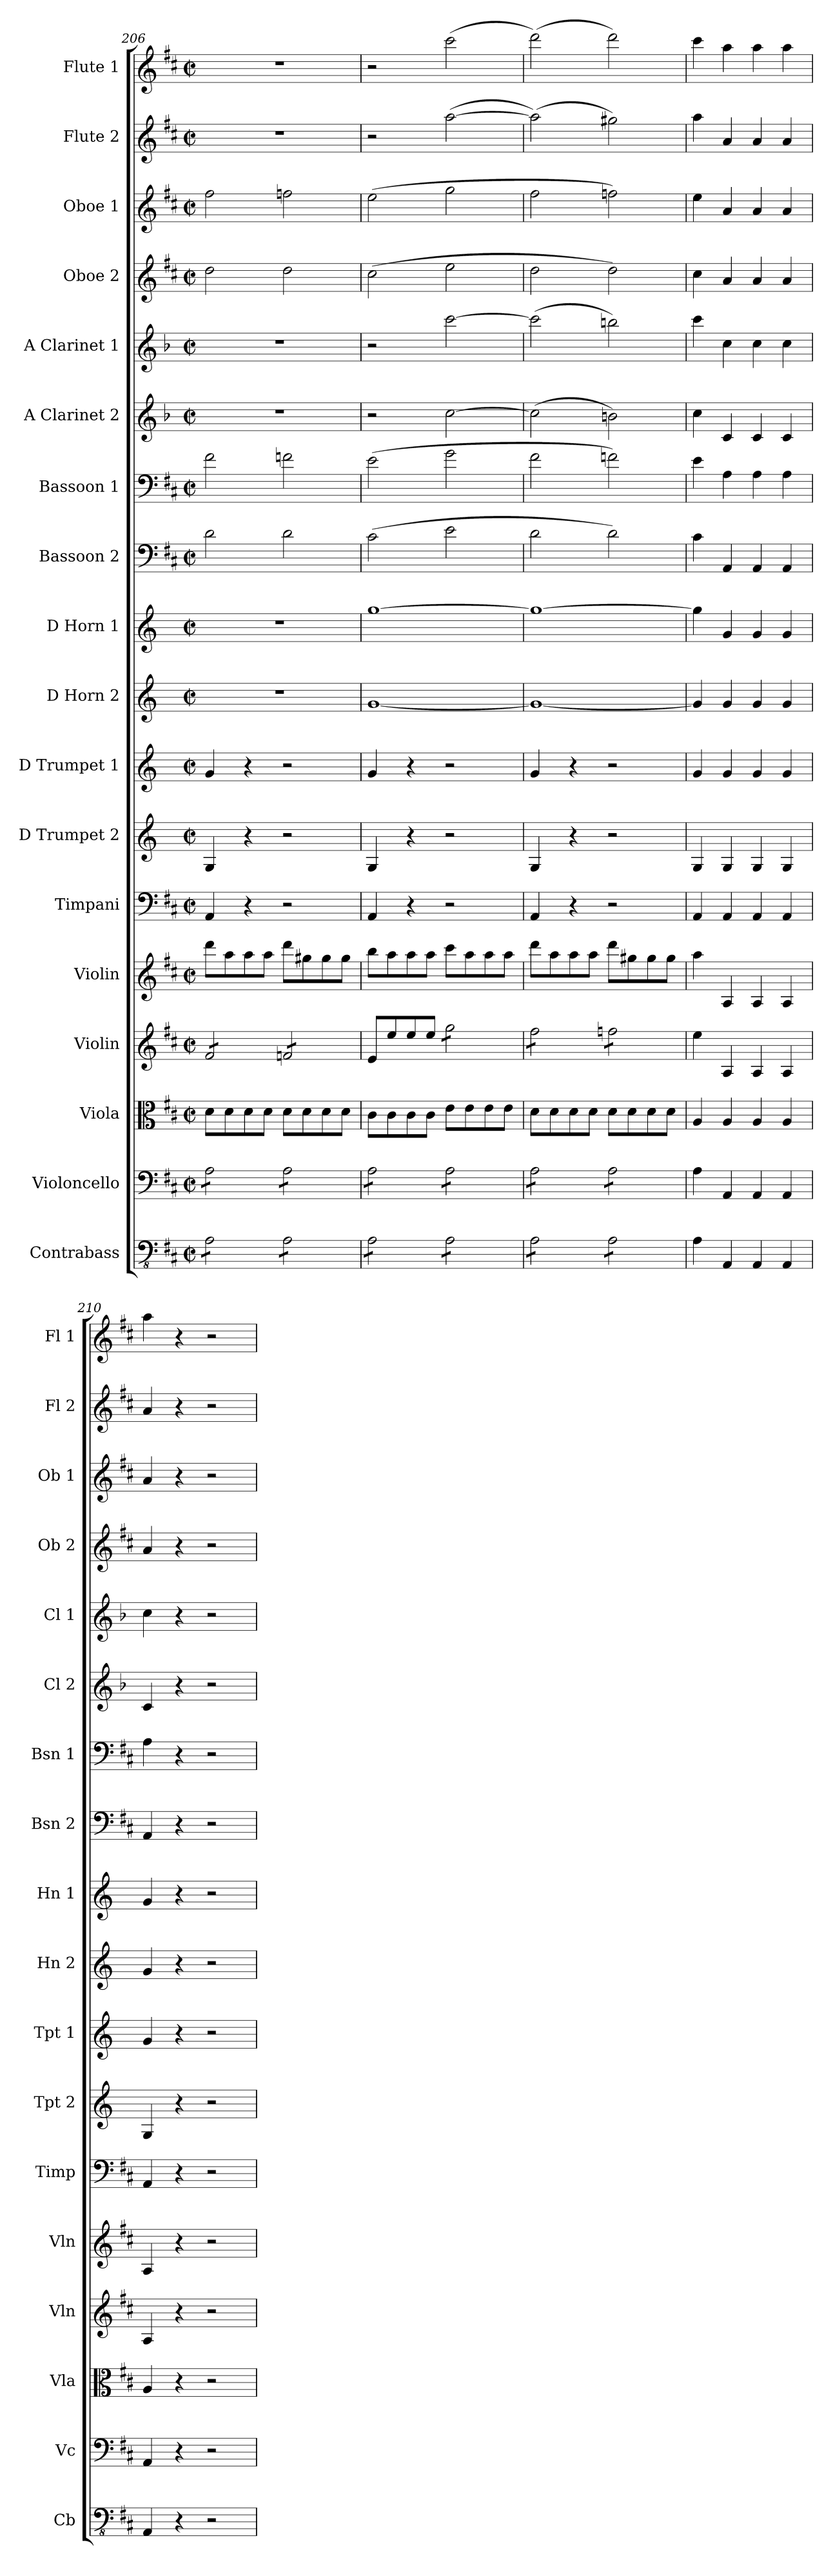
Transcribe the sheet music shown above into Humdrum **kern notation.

**kern	**kern	**kern	**kern	**kern	**kern	**kern	**kern	**kern	**kern	**kern	**kern	**kern	**kern	**kern	**kern	**kern	**kern
*part18	*part17	*part16	*part15	*part14	*part13	*part12	*part11	*part10	*part9	*part8	*part7	*part6	*part5	*part4	*part3	*part2	*part1
*staff18	*staff17	*staff16	*staff15	*staff14	*staff13	*staff12	*staff11	*staff10	*staff9	*staff8	*staff7	*staff6	*staff5	*staff4	*staff3	*staff2	*staff1
*I"Contrabass	*I"Violoncello	*I"Viola	*I"Violin	*I"Violin	*I"Timpani	*I"D Trumpet 2	*I"D Trumpet 1	*I"D Horn 2	*I"D Horn 1	*I"Bassoon 2	*I"Bassoon 1	*I"A Clarinet 2	*I"A Clarinet 1	*I"Oboe 2	*I"Oboe 1	*I"Flute 2	*I"Flute 1
*I'Cb	*I'Vc	*I'Vla	*I'Vln	*I'Vln	*I'Timp	*I'Tpt 2	*I'Tpt 1	*I'Hn 2	*I'Hn 1	*I'Bsn 2	*I'Bsn 1	*I'Cl 2	*I'Cl 1	*I'Ob 2	*I'Ob 1	*I'Fl 2	*I'Fl 1
*clefFv4	*clefF4	*clefC3	*clefG2	*clefG2	*clefF4	*clefG2	*clefG2	*clefG2	*clefG2	*clefF4	*clefF4	*clefG2	*clefG2	*clefG2	*clefG2	*clefG2	*clefG2
*	*	*	*	*	*	*ITrd-1c-2	*ITrd-1c-2	*ITrd6c10	*ITrd6c10	*	*	*ITrd2c3	*ITrd2c3	*	*	*	*
*k[f#c#]	*k[f#c#]	*k[f#c#]	*k[f#c#]	*k[f#c#]	*k[f#c#]	*k[f#c#]	*k[f#c#]	*k[f#c#]	*k[f#c#]	*k[f#c#]	*k[f#c#]	*k[f#c#]	*k[f#c#]	*k[f#c#]	*k[f#c#]	*k[f#c#]	*k[f#c#]
*M2/2	*M2/2	*M2/2	*M2/2	*M2/2	*M2/2	*M2/2	*M2/2	*M2/2	*M2/2	*M2/2	*M2/2	*M2/2	*M2/2	*M2/2	*M2/2	*M2/2	*M2/2
*met(c|)	*met(c|)	*met(c|)	*met(c|)	*met(c|)	*met(c|)	*met(c|)	*met(c|)	*met(c|)	*met(c|)	*met(c|)	*met(c|)	*met(c|)	*met(c|)	*met(c|)	*met(c|)	*met(c|)	*met(c|)
=206	=206	=206	=206	=206	=206	=206	=206	=206	=206	=206	=206	=206	=206	=206	=206	=206	=206
*tremolo	*	*	*	*	*	*	*	*	*	*	*	*	*	*	*	*	*
*	*tremolo	*	*	*	*	*	*	*	*	*	*	*	*	*	*	*	*
*	*	*	*tremolo	*	*	*	*	*	*	*	*	*	*	*	*	*	*
8AA\L	8A\L	8d\L	8f#/L	8ddd\L	4AA/	4A/	4a/	1r	1r	2d\	2f#\	1r	1r	2dd\	2ff#\	1r	1r
8AA\	8A\	8d\	8f#/	8aa\	.	.	.	.	.	.	.	.	.	.	.	.	.
8AA\	8A\	8d\	8f#/	8aa\	4r	4r	4r	.	.	.	.	.	.	.	.	.	.
8AA\J	8A\J	8d\J	8f#/J	8aa\J	.	.	.	.	.	.	.	.	.	.	.	.	.
8AA\L	8A\L	8d\L	8fn/L	8ddd\L	2r	2r	2r	.	.	2d\	2fn\	.	.	2dd\	2ffn\	.	.
8AA\	8A\	8d\	8fn/	8gg#X\	.	.	.	.	.	.	.	.	.	.	.	.	.
8AA\	8A\	8d\	8fn/	8gg#\	.	.	.	.	.	.	.	.	.	.	.	.	.
8AA\J	8A\J	8d\J	8fn/J	8gg#\J	.	.	.	.	.	.	.	.	.	.	.	.	.
*	*	*	*Xtremolo	*	*	*	*	*	*	*	*	*	*	*	*	*	*
=207	=207	=207	=207	=207	=207	=207	=207	=207	=207	=207	=207	=207	=207	=207	=207	=207	=207
8AA\L	8A\L	8c#\L	8e/L	8bb\L	4AA/	4A/	4a/	[1A	[1a	(>2c#\	(>2e\	2r	2r	(>2cc#\	(>2ee\	2r	2r
8AA\	8A\	8c#\	8ee/	8aa\	.	.	.	.	.	.	.	.	.	.	.	.	.
8AA\	8A\	8c#\	8ee/	8aa\	4r	4r	4r	.	.	.	.	.	.	.	.	.	.
8AA\J	8A\J	8c#\J	8ee/J	8aa\J	.	.	.	.	.	.	.	.	.	.	.	.	.
*	*	*	*tremolo	*	*	*	*	*	*	*	*	*	*	*	*	*	*
8AA\L	8A\L	8e\L	8gg\L	8ccc#\L	2r	2r	2r	.	.	2e\	2g\	[2a\	[2aa\	2ee\	2gg\	(<[2aa\	(>2ccc#\
8AA\	8A\	8e\	8gg\	8aa\	.	.	.	.	.	.	.	.	.	.	.	.	.
8AA\	8A\	8e\	8gg\	8aa\	.	.	.	.	.	.	.	.	.	.	.	.	.
8AA\J	8A\J	8e\J	8gg\J	8aa\J	.	.	.	.	.	.	.	.	.	.	.	.	.
!!LO:PB:g=z
=208	=208	=208	=208	=208	=208	=208	=208	=208	=208	=208	=208	=208	=208	=208	=208	=208	=208
8AA\L	8A\L	8d\L	8ff#\L	8ddd\L	4AA/	4A/	4a/	1A_	1a_	2d\	2f#\	(>2a\]	(>2aa\]	2dd\	2ff#\	(>2aa\])	(>2ddd\)
8AA\	8A\	8d\	8ff#\	8aa\	.	.	.	.	.	.	.	.	.	.	.	.	.
8AA\	8A\	8d\	8ff#\	8aa\	4r	4r	4r	.	.	.	.	.	.	.	.	.	.
8AA\J	8A\J	8d\J	8ff#\J	8aa\J	.	.	.	.	.	.	.	.	.	.	.	.	.
8AA\L	8A\L	8d\L	8ffn\L	8ddd\L	2r	2r	2r	.	.	2d\)	2fn\)	2g#X\)	2gg#X\)	2dd\)	2ffn\)	2gg#X\)	2ddd\)
8AA\	8A\	8d\	8ffn\	8gg#X\	.	.	.	.	.	.	.	.	.	.	.	.	.
8AA\	8A\	8d\	8ffn\	8gg#\	.	.	.	.	.	.	.	.	.	.	.	.	.
8AA\J	8A\J	8d\J	8ffn\J	8gg#\J	.	.	.	.	.	.	.	.	.	.	.	.	.
*	*	*	*Xtremolo	*	*	*	*	*	*	*	*	*	*	*	*	*	*
*	*Xtremolo	*	*	*	*	*	*	*	*	*	*	*	*	*	*	*	*
*Xtremolo	*	*	*	*	*	*	*	*	*	*	*	*	*	*	*	*	*
=209	=209	=209	=209	=209	=209	=209	=209	=209	=209	=209	=209	=209	=209	=209	=209	=209	=209
4AA\	4A\	4A/	4ee\	4aa\	4AA/	4A/	4a/	4A/]	4a\]	4c#\	4e\	4a\	4aa\	4cc#\	4ee\	4aa\	4ccc#\
4AAA/	4AA/	4A/	4A/	4A/	4AA/	4A/	4a/	4A/	4A/	4AA/	4A\	4A/	4a\	4a/	4a/	4a/	4aa\
4AAA/	4AA/	4A/	4A/	4A/	4AA/	4A/	4a/	4A/	4A/	4AA/	4A\	4A/	4a\	4a/	4a/	4a/	4aa\
4AAA/	4AA/	4A/	4A/	4A/	4AA/	4A/	4a/	4A/	4A/	4AA/	4A\	4A/	4a\	4a/	4a/	4a/	4aa\
=210	=210	=210	=210	=210	=210	=210	=210	=210	=210	=210	=210	=210	=210	=210	=210	=210	=210
4AAA/	4AA/	4A/	4A/	4A/	4AA/	4A/	4a/	4A/	4A/	4AA/	4A\	4A/	4a\	4a/	4a/	4a/	4aa\
4r	4r	4r	4r	4r	4r	4r	4r	4r	4r	4r	4r	4r	4r	4r	4r	4r	4r
2r	2r	2r	2r	2r	2r	2r	2r	2r	2r	2r	2r	2r	2r	2r	2r	2r	2r
=	=	=	=	=	=	=	=	=	=	=	=	=	=	=	=	=	=
*-	*-	*-	*-	*-	*-	*-	*-	*-	*-	*-	*-	*-	*-	*-	*-	*-	*-
